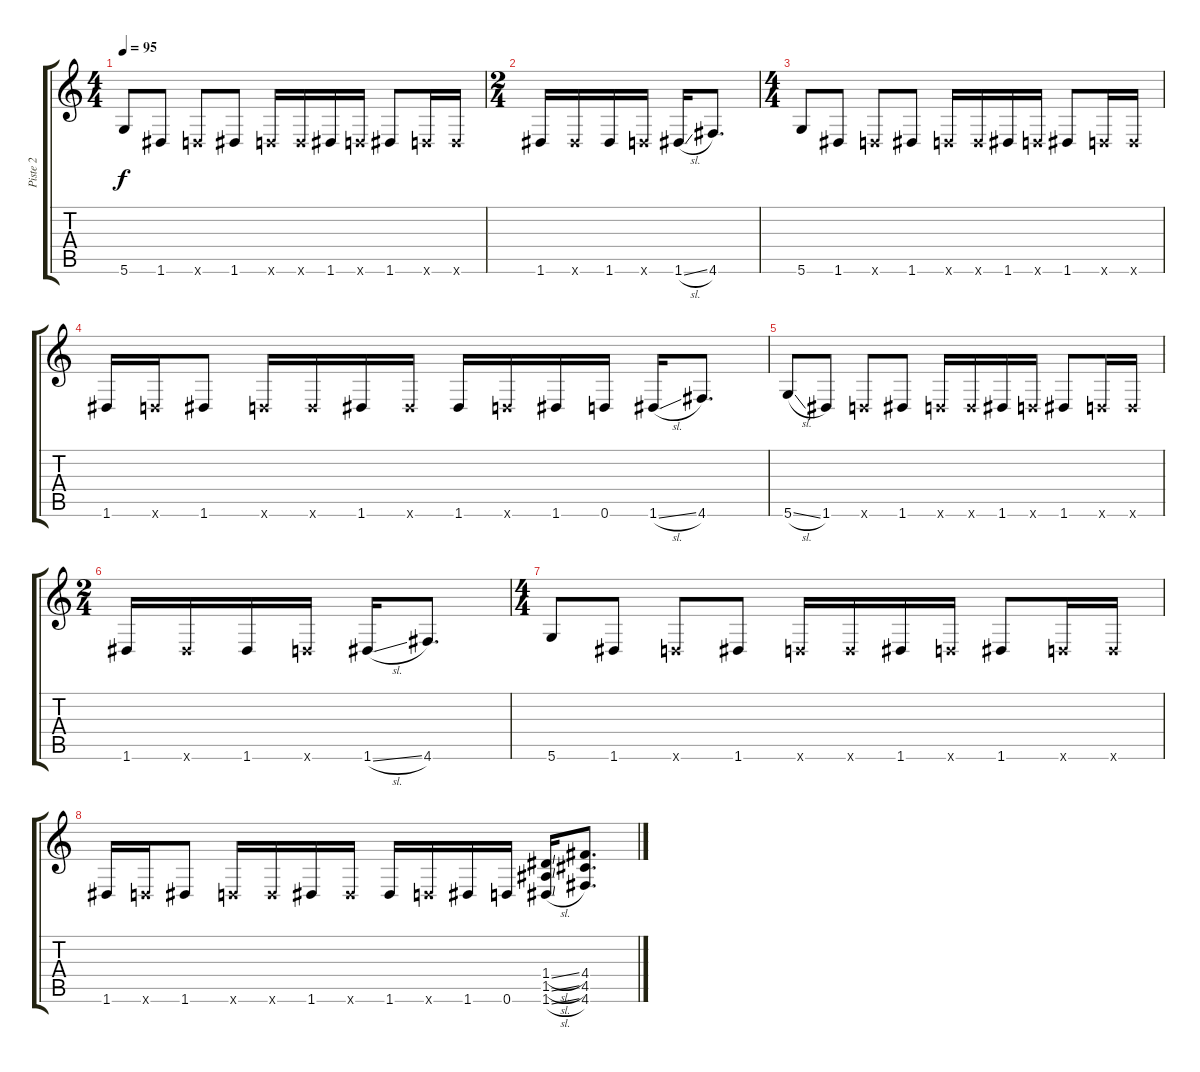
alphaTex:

\track ("Piste 2" "Piste 2") {instrument overdrivenguitar}
\staff {score tabs}
\tuning (E4 B3 G3 D3 A2 D2) {hide}
\ts (4 4)
\tempo 95
\clef g2
\ks c
5.6.8{dy f} 1.6.8 0.6{x}.8 1.6.8 0.6{x}.16 0.6{x}.16 1.6.16 0.6{x}.16 1.6.8 0.6{x}.16 0.6{x}.16 |
\ts (2 4)
1.6.16 1.6{x}.16 1.6.16 0.6{x}.16 1.6{sl}.16 4.6.8{d} |
\ts (4 4)
5.6.8 1.6.8 0.6{x}.8 1.6.8 0.6{x}.16 0.6{x}.16 1.6.16 0.6{x}.16 1.6.8 0.6{x}.16 0.6{x}.16 |
1.6.16 0.6{x}.16 1.6.8 0.6{x}.16 0.6{x}.16 1.6.16 1.6{x}.16 1.6.16 0.6{x}.16 1.6.16 0.6.16 1.6{sl}.16 4.6.8{d} |
5.6{sl}.8 1.6.8 0.6{x}.8 1.6.8 0.6{x}.16 0.6{x}.16 1.6.16 0.6{x}.16 1.6.8 0.6{x}.16 0.6{x}.16 |
\ts (2 4)
1.6.16 1.6{x}.16 1.6.16 0.6{x}.16 1.6{sl}.16 4.6.8{d} |
\ts (4 4)
5.6.8 1.6.8 0.6{x}.8 1.6.8 0.6{x}.16 0.6{x}.16 1.6.16 0.6{x}.16 1.6.8 0.6{x}.16 0.6{x}.16 |
1.6.16 0.6{x}.16 1.6.8 0.6{x}.16 0.6{x}.16 1.6.16 1.6{x}.16 1.6.16 0.6{x}.16 1.6.16 0.6.16 (1.4{sl} 1.5{sl} 1.6{sl}).16 (4.4 4.5 4.6).8{d}
